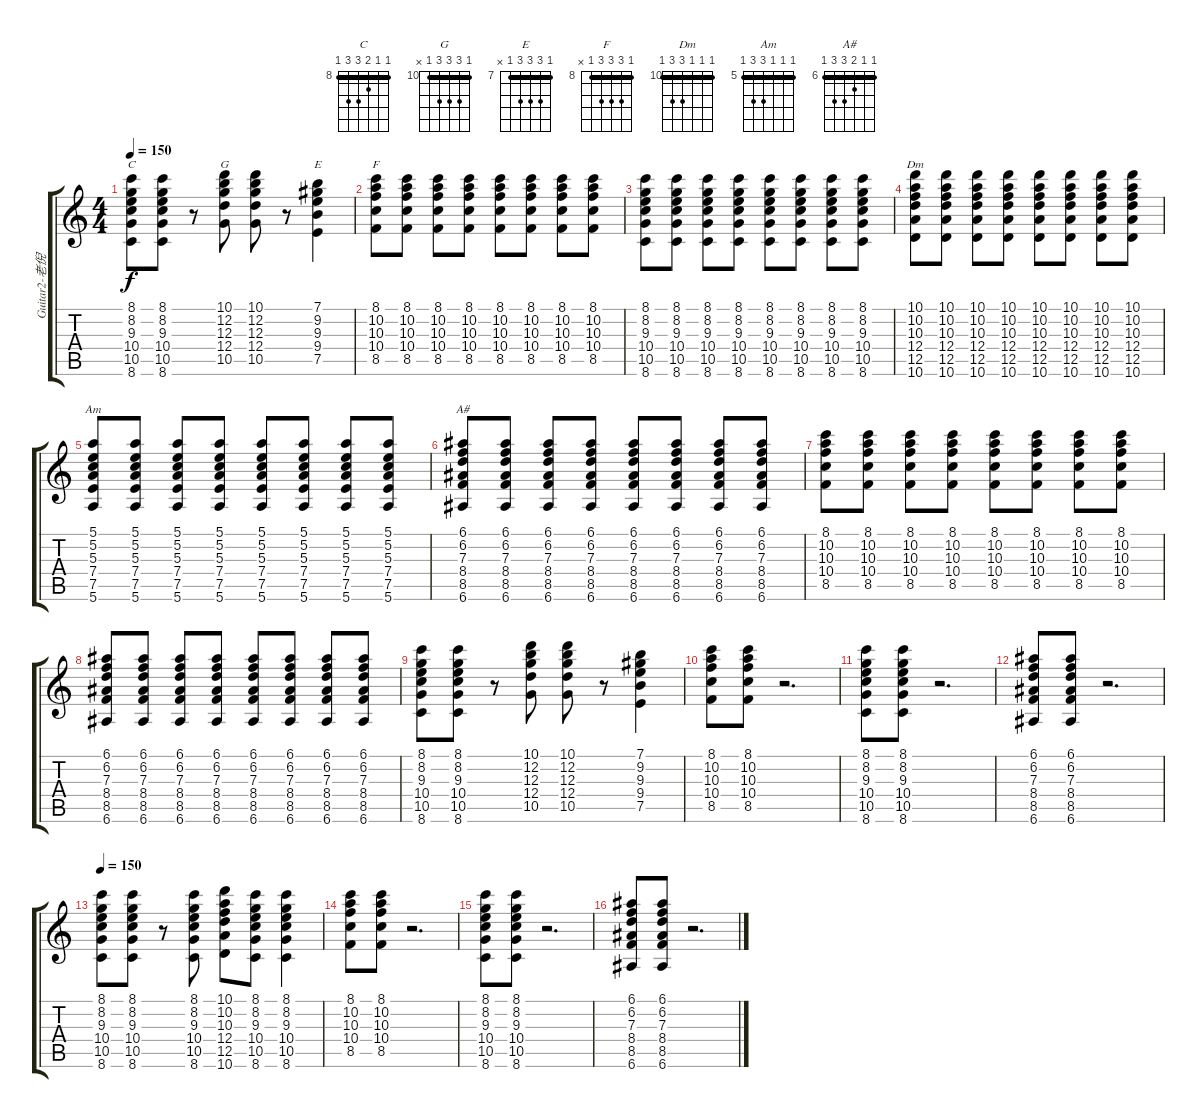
\track ("Guitar2-老倪" "Guitar2-老倪") {instrument distortionguitar}
\staff {score tabs}
\tuning (E4 B3 G3 D3 A2 E2) {hide}
\chord ("C" 8 8 9 10 10 8) {firstfret 8 barre 8}
\chord ("G" 10 12 12 12 10 x) {firstfret 10 barre 10}
\chord ("E" 7 9 9 9 7 x) {firstfret 7 barre 7}
\chord ("F" 8 10 10 10 8 x) {firstfret 8 barre 8}
\chord ("Dm" 10 10 10 12 12 10) {firstfret 10 barre 10}
\chord ("Am" 5 5 5 7 7 5) {firstfret 5 barre 5}
\chord ("A#" 6 6 7 8 8 6) {firstfret 6 barre 6}
\ts (4 4)
\tempo 150
\clef g2
\ks c
(8.1 8.2 9.3 10.4 10.5 8.6).8{ch "C" dy f} (8.1 8.2 9.3 10.4 10.5 8.6).8 r.8 (10.1 12.2 12.3 12.4 10.5).8{ch "G"} (10.1 12.2 12.3 12.4 10.5).8 r.8 (7.1 9.2 9.3 9.4 7.5).4{ch "E"} |
(8.1 10.2 10.3 10.4 8.5).8{ch "F"} (8.1 10.2 10.3 10.4 8.5).8 (8.1 10.2 10.3 10.4 8.5).8 (8.1 10.2 10.3 10.4 8.5).8 (8.1 10.2 10.3 10.4 8.5).8 (8.1 10.2 10.3 10.4 8.5).8 (8.1 10.2 10.3 10.4 8.5).8 (8.1 10.2 10.3 10.4 8.5).8 |
(8.1 8.2 9.3 10.4 10.5 8.6).8 (8.1 8.2 9.3 10.4 10.5 8.6).8 (8.1 8.2 9.3 10.4 10.5 8.6).8 (8.1 8.2 9.3 10.4 10.5 8.6).8 (8.1 8.2 9.3 10.4 10.5 8.6).8 (8.1 8.2 9.3 10.4 10.5 8.6).8 (8.1 8.2 9.3 10.4 10.5 8.6).8 (8.1 8.2 9.3 10.4 10.5 8.6).8 |
(10.1 10.2 10.3 12.4 12.5 10.6).8{ch "Dm"} (10.1 10.2 10.3 12.4 12.5 10.6).8 (10.1 10.2 10.3 12.4 12.5 10.6).8 (10.1 10.2 10.3 12.4 12.5 10.6).8 (10.1 10.2 10.3 12.4 12.5 10.6).8 (10.1 10.2 10.3 12.4 12.5 10.6).8 (10.1 10.2 10.3 12.4 12.5 10.6).8 (10.1 10.2 10.3 12.4 12.5 10.6).8 |
(5.1 5.2 5.3 7.4 7.5 5.6).8{ch "Am"} (5.1 5.2 5.3 7.4 7.5 5.6).8 (5.1 5.2 5.3 7.4 7.5 5.6).8 (5.1 5.2 5.3 7.4 7.5 5.6).8 (5.1 5.2 5.3 7.4 7.5 5.6).8 (5.1 5.2 5.3 7.4 7.5 5.6).8 (5.1 5.2 5.3 7.4 7.5 5.6).8 (5.1 5.2 5.3 7.4 7.5 5.6).8 |
(6.1 6.2 7.3 8.4 8.5 6.6).8{ch "A#"} (6.1 6.2 7.3 8.4 8.5 6.6).8 (6.1 6.2 7.3 8.4 8.5 6.6).8 (6.1 6.2 7.3 8.4 8.5 6.6).8 (6.1 6.2 7.3 8.4 8.5 6.6).8 (6.1 6.2 7.3 8.4 8.5 6.6).8 (6.1 6.2 7.3 8.4 8.5 6.6).8 (6.1 6.2 7.3 8.4 8.5 6.6).8 |
(8.1 10.2 10.3 10.4 8.5).8 (8.1 10.2 10.3 10.4 8.5).8 (8.1 10.2 10.3 10.4 8.5).8 (8.1 10.2 10.3 10.4 8.5).8 (8.1 10.2 10.3 10.4 8.5).8 (8.1 10.2 10.3 10.4 8.5).8 (8.1 10.2 10.3 10.4 8.5).8 (8.1 10.2 10.3 10.4 8.5).8 |
(6.1 6.2 7.3 8.4 8.5 6.6).8 (6.1 6.2 7.3 8.4 8.5 6.6).8 (6.1 6.2 7.3 8.4 8.5 6.6).8 (6.1 6.2 7.3 8.4 8.5 6.6).8 (6.1 6.2 7.3 8.4 8.5 6.6).8 (6.1 6.2 7.3 8.4 8.5 6.6).8 (6.1 6.2 7.3 8.4 8.5 6.6).8 (6.1 6.2 7.3 8.4 8.5 6.6).8 |
(8.1 8.2 9.3 10.4 10.5 8.6).8 (8.1 8.2 9.3 10.4 10.5 8.6).8 r.8 (10.1 12.2 12.3 12.4 10.5).8 (10.1 12.2 12.3 12.4 10.5).8 r.8 (7.1 9.2 9.3 9.4 7.5).4 |
(8.1 10.2 10.3 10.4 8.5).8 (8.1 10.2 10.3 10.4 8.5).8 r.2{d} |
(8.1 8.2 9.3 10.4 10.5 8.6).8 (8.1 8.2 9.3 10.4 10.5 8.6).8 r.2{d} |
(6.1 6.2 7.3 8.4 8.5 6.6).8 (6.1 6.2 7.3 8.4 8.5 6.6).8 r.2{d} |
\tempo 150
(8.1 8.2 9.3 10.4 10.5 8.6).8 (8.1 8.2 9.3 10.4 10.5 8.6).8 r.8 (8.1 8.2 9.3 10.4 10.5 8.6).8 (10.1 10.2 10.3 12.4 12.5 10.6).8 (8.1 8.2 9.3 10.4 10.5 8.6).8 (8.1 8.2 9.3 10.4 10.5 8.6).4 |
(8.1 10.2 10.3 10.4 8.5).8 (8.1 10.2 10.3 10.4 8.5).8 r.2{d} |
(8.1 8.2 9.3 10.4 10.5 8.6).8 (8.1 8.2 9.3 10.4 10.5 8.6).8 r.2{d} |
(6.1 6.2 7.3 8.4 8.5 6.6).8 (6.1 6.2 7.3 8.4 8.5 6.6).8 r.2{d}
